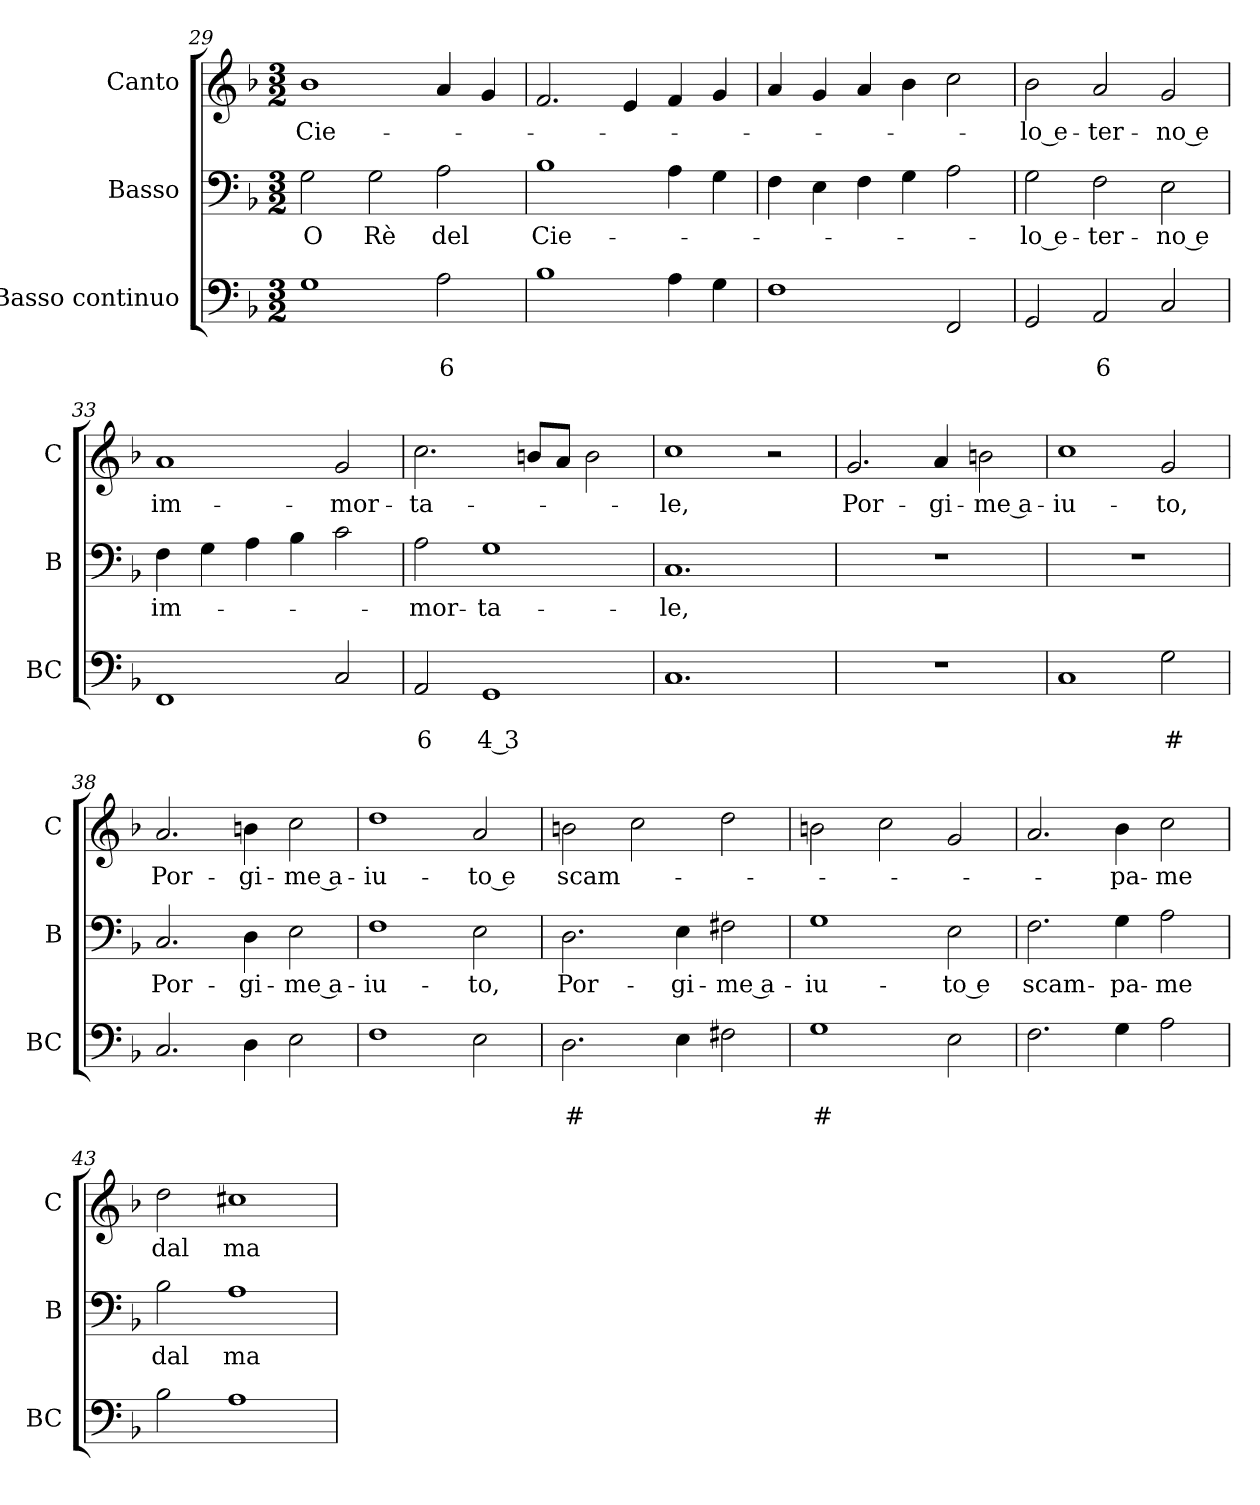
**kern	**text	**text	**kern	**text	**kern	**text
*part3	*part3	*part3	*part2	*part2	*part1	*part1
*staff3	*staff3	*staff3	*staff2	*staff2	*staff1	*staff1
*I"Basso continuo	*	*	*I"Basso	*	*I"Canto	*
*I'BC	*	*	*I'B	*	*I'C	*
*clefF4	*	*	*clefF4	*	*clefG2	*
*k[b-]	*	*	*k[b-]	*	*k[b-]	*
*F:	*	*	*F:	*	*F:	*
*M3/2	*	*	*M3/2	*	*M3/2	*
=29	=29	=29	=29	=29	=29	=29
!	!	!	!	!LO:LY:b	!	!LO:LY:b
1G	.	.	2G\	O	1b-	Cie-
!	!	!	!	!LO:LY:b	!	!
.	.	.	2G\	Rè	.	.
!	!	!LO:LY:b	!	!LO:LY:b	!	!
2A\	.	6	2A\	del	4a/	.
.	.	.	.	.	4g/	.
=30	=30	=30	=30	=30	=30	=30
!	!	!	!	!LO:LY:b	!	!
1B-	.	.	1B-	Cie-	2.f/	.
.	.	.	.	.	4e/	.
4A\	.	.	4A\	.	4f/	.
4G\	.	.	4G\	.	4g/	.
=31	=31	=31	=31	=31	=31	=31
1F	.	.	4F\	.	4a/	.
.	.	.	4E\	.	4g/	.
.	.	.	4F\	.	4a/	.
.	.	.	4G\	.	4b-\	.
2FF/	.	.	2A\	.	2cc\	.
!!LO:LB:g=z
=32	=32	=32	=32	=32	=32	=32
!	!	!	!	!LO:LY:b	!	!LO:LY:b
2GG/	.	.	2G\	-lo e-	2b-\	-lo e-
!	!	!LO:LY:b	!	!LO:LY:b	!	!LO:LY:b
2AA/	.	6	2F\	-ter-	2a/	-ter-
!	!	!	!	!LO:LY:b	!	!LO:LY:b
2C/	.	.	2E\	-no e	2g/	-no e
=33	=33	=33	=33	=33	=33	=33
!	!	!	!	!LO:LY:b	!	!LO:LY:b
1FF	.	.	4F\	im-	1a	im-
.	.	.	4G\	.	.	.
.	.	.	4A\	.	.	.
.	.	.	4B-\	.	.	.
!	!	!	!	!	!	!LO:LY:b
2C/	.	.	2c\	.	2g/	-mor-
=34	=34	=34	=34	=34	=34	=34
!	!	!LO:LY:b	!	!LO:LY:b	!	!LO:LY:b
2AA/	.	6	2A\	-mor-	2.cc\	-ta-
!	!	!LO:LY:b	!	!LO:LY:b	!	!
1GG	.	4 3	1G	-ta-	.	.
.	.	.	.	.	8bn/L	.
.	.	.	.	.	8a/J	.
.	.	.	.	.	2b\	.
=35	=35	=35	=35	=35	=35	=35
!	!	!	!	!LO:LY:b	!	!LO:LY:b
1.C	.	.	1.C	-le,	1cc	-le,
.	.	.	.	.	2r	.
=36	=36	=36	=36	=36	=36	=36
!	!	!	!	!	!	!LO:LY:b
1.r	.	.	1.r	.	2.g/	Por-
!	!	!	!	!	!	!LO:LY:b
.	.	.	.	.	4a/	-gi-
!	!	!	!	!	!	!LO:LY:b
.	.	.	.	.	2bn\	-me a-
=37	=37	=37	=37	=37	=37	=37
!	!	!	!	!	!	!LO:LY:b
1C	.	.	1.r	.	1cc	-iu-
!	!	!LO:LY:b	!	!	!	!LO:LY:b
2G\	.	#	.	.	2g/	-to,
=38	=38	=38	=38	=38	=38	=38
!	!	!	!	!LO:LY:b	!	!LO:LY:b
2.C/	.	.	2.C/	Por-	2.a/	Por-
!	!	!	!	!LO:LY:b	!	!LO:LY:b
4D\	.	.	4D\	-gi-	4bn\	-gi-
!	!	!	!	!LO:LY:b	!	!LO:LY:b
2E\	.	.	2E\	-me a-	2cc\	-me a-
!!LO:PB:g=z
=39	=39	=39	=39	=39	=39	=39
!	!	!	!	!LO:LY:b	!	!LO:LY:b
1F	.	.	1F	-iu-	1dd	-iu-
!	!	!	!	!LO:LY:b	!	!LO:LY:b
2E\	.	.	2E\	-to,	2a/	-to e
=40	=40	=40	=40	=40	=40	=40
!	!	!LO:LY:b	!	!LO:LY:b	!	!LO:LY:b
2.D\	.	#	2.D\	Por-	2bn\	scam-
.	.	.	.	.	2cc\	.
!	!	!	!	!LO:LY:b	!	!
4E\	.	.	4E\	-gi-	.	.
!	!	!	!	!LO:LY:b	!	!
2F#X\	.	.	2F#X\	-me a-	2dd\	.
=41	=41	=41	=41	=41	=41	=41
!	!	!LO:LY:b	!	!LO:LY:b	!	!
1G	.	#	1G	-iu-	2bn\	.
.	.	.	.	.	2cc\	.
!	!	!	!	!LO:LY:b	!	!
2E\	.	.	2E\	-to e	2g/	.
=42	=42	=42	=42	=42	=42	=42
!	!	!	!	!LO:LY:b	!	!
2.F\	.	.	2.F\	scam-	2.a/	.
!	!	!	!	!LO:LY:b	!	!LO:LY:b
4G\	.	.	4G\	-pa-	4b-\	-pa-
!	!	!	!	!LO:LY:b	!	!LO:LY:b
2A\	.	.	2A\	-me	2cc\	-me
=43	=43	=43	=43	=43	=43	=43
!	!	!	!	!LO:LY:b	!	!LO:LY:b
2B-\	.	.	2B-\	dal	2dd\	dal
!	!	!	!	!LO:LY:b	!	!LO:LY:b
1A	.	.	1A	ma-	1cc#X	ma-
=	=	=	=	=	=	=
*-	*-	*-	*-	*-	*-	*-
